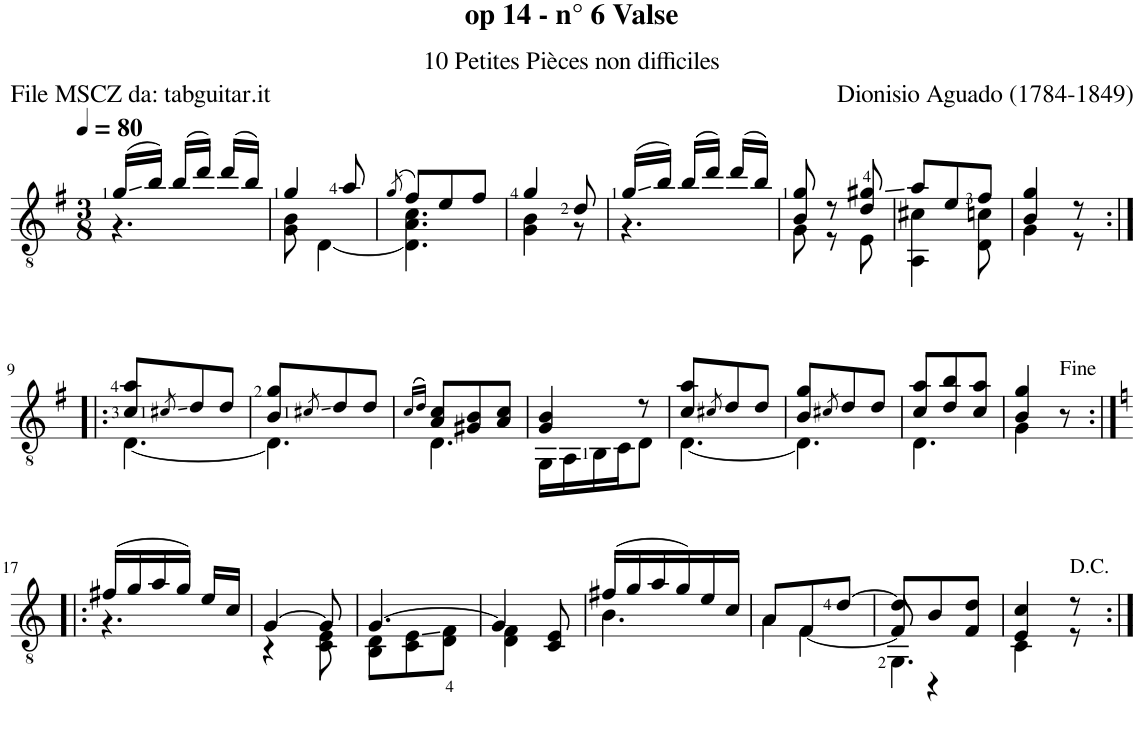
**kern
*part1
*staff1
*I"Guitar
*I'Guit.
*clefGv2
*k[f#]
*M3/8
*MM80
=1
*^
(16g/LL	4.r
16b/JJ)	.
(16b/LL	.
16dd/JJ)	.
(16dd/LL	.
16b/JJ)	.
=2	=2
4g/	8G\ 8B\
.	[4D\
8a/	.
=3	=3
(8qg/	.
8f#/L)	4.D\] 4.A\ 4.c\
8e/	.
8f#/J	.
=4	=4
4g/	4G\ 4B\
8d/	8r
=5	=5
(16g/LL	4.r
16b/JJ)	.
(16b/LL	.
16dd/JJ)	.
(16dd/LL	.
16b/JJ)	.
=6	=6
8B/ 8g/	8G\
8r	8r
8d/ 8g#X/	8E\
=7	=7
8a/L	4AA\ 4c#X\
8e/	.
8f#/J	8D\ 8cn\
=8	=8
4B/ 4g/	4G\
8r	8r
!!LO:LB:g=z	!!
=9:|!|:	=9:|!|:
8c/ 8a/L	[4.D\
8qc#X/	.
8d/	.
8d/J	.
=10	=10
8B/ 8g/L	4.D\]
8qc#X/	.
8d/	.
8d/J	.
=11	=11
(16qc/LL	.
16qd/JJ)	.
8A/ 8c/L	4.D\
8G#X/ 8B/	.
8A/ 8c/J	.
=12	=12
4G/ 4B/	16GG\LL
.	16AA\
.	16BB\
.	16C\J
8r	8D\J
=13	=13
8c/ 8a/L	[4.D\
8qc#X/	.
8d/	.
8d/J	.
=14	=14
8B/ 8g/L	4.D\]
8qc#X/	.
8d/	.
8d/J	.
=15	=15
8c/ 8a/L	4.D\
8d/ 8b/	.
8c/ 8a/J	.
=16	=16
4B/ 4g/	4G\
8r	8ryy
!!LO:LB:g=z	!!
=17:|!|:	=17:|!|:
*k[]	*
(16f#X/LL	4.r
16g/	.
16a/	.
16g/JJ)	.
16e/LL	.
16c/JJ	.
=18	=18
[4G/	4r
8G/]	8C\ 8E\
=19	=19
[4.G/	8BB\ 8D\L
.	8C\ 8E\
.	8D\ 8F\J
=20	=20
4G/]	4D\ 4F\
8C/ 8E/	8ryy
=21	=21
(16f#X/LL	4.B\
16g/	.
16a/	.
16g/)	.
16e/	.
16c/JJ	.
=22	=22
*	*^
8A/L	4A\	8ryy
8F/	.	[4F\
[8d/J	8ryy	.
=23	=23	=23
8d/L]	4.GG\	8F/]
8B/	.	4r
8F/ 8d/J	.	.
*	*v	*v
=24	=24
4E/ 4c/	4C\
8r	8r
*v	*v
=:|!
*-
